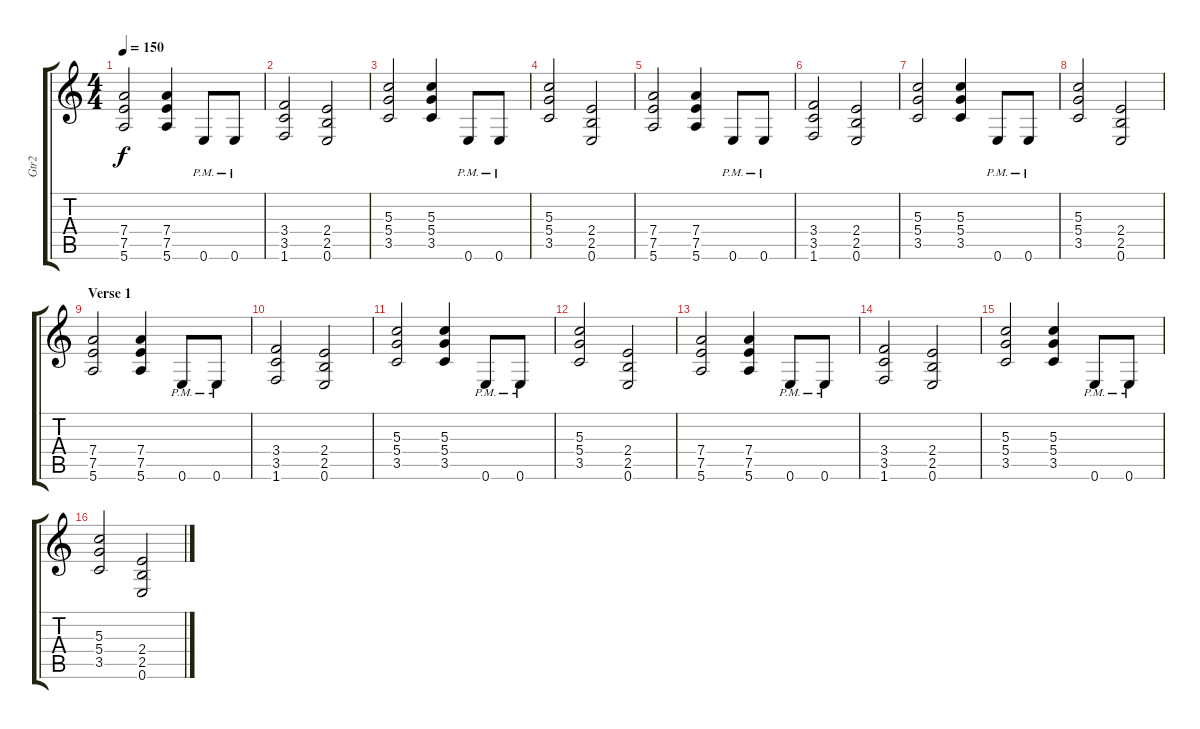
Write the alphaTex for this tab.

\track ("Gtr2" "Gtr2") {instrument overdrivenguitar}
\staff {score tabs}
\tuning (E4 B3 G3 D3 A2 E2) {hide}
\ts (4 4)
\tempo 150
\clef g2
\ks c
(7.4 7.5 5.6).2{dy f} (7.4 7.5 5.6).4 0.6{pm}.8 0.6{pm}.8 |
(3.4 3.5 1.6).2 (2.4 2.5 0.6).2 |
(5.3 5.4 3.5).2 (5.3 5.4 3.5).4 0.6{pm}.8 0.6{pm}.8 |
(5.3 5.4 3.5).2 (2.4 2.5 0.6).2 |
(7.4 7.5 5.6).2 (7.4 7.5 5.6).4 0.6{pm}.8 0.6{pm}.8 |
(3.4 3.5 1.6).2 (2.4 2.5 0.6).2 |
(5.3 5.4 3.5).2 (5.3 5.4 3.5).4 0.6{pm}.8 0.6{pm}.8 |
(5.3 5.4 3.5).2 (2.4 2.5 0.6).2 |
\section ("" "Verse 1")
(7.4 7.5 5.6).2 (7.4 7.5 5.6).4 0.6{pm}.8 0.6{pm}.8 |
(3.4 3.5 1.6).2 (2.4 2.5 0.6).2 |
(5.3 5.4 3.5).2 (5.3 5.4 3.5).4 0.6{pm}.8 0.6{pm}.8 |
(5.3 5.4 3.5).2 (2.4 2.5 0.6).2 |
(7.4 7.5 5.6).2 (7.4 7.5 5.6).4 0.6{pm}.8 0.6{pm}.8 |
(3.4 3.5 1.6).2 (2.4 2.5 0.6).2 |
(5.3 5.4 3.5).2 (5.3 5.4 3.5).4 0.6{pm}.8 0.6{pm}.8 |
(5.3 5.4 3.5).2 (2.4 2.5 0.6).2
